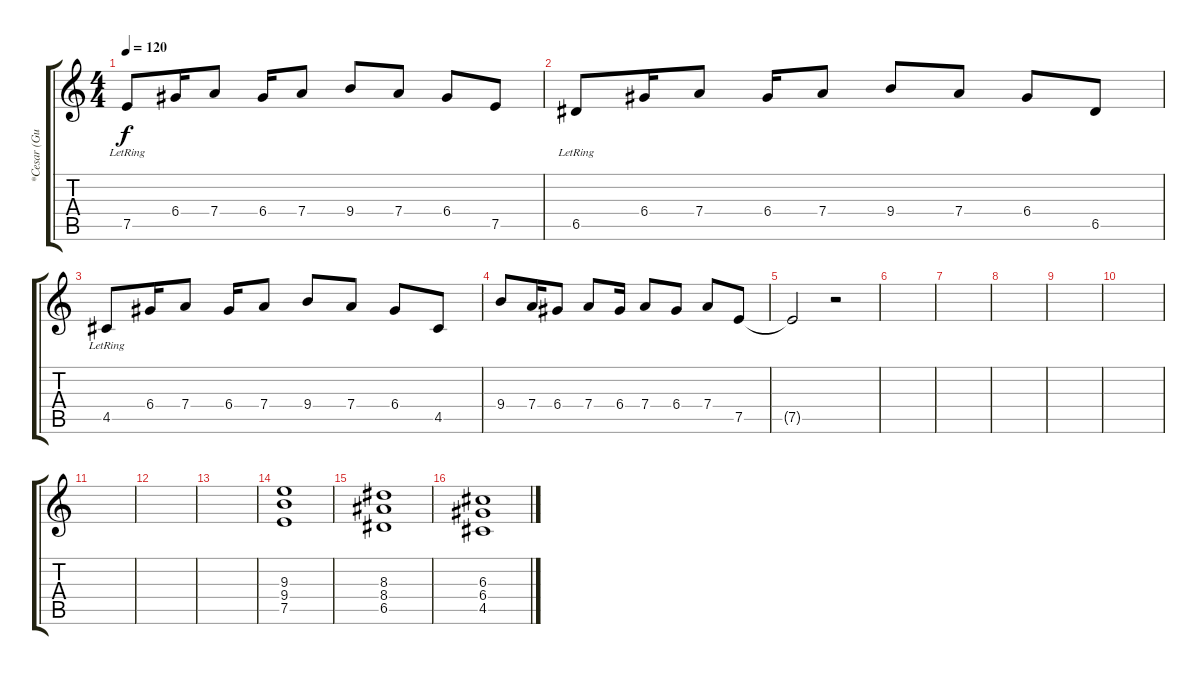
\track ("*Cesar (Guitar I)" "*Cesar (Gu") {instrument distortionguitar}
\staff {score tabs}
\tuning (E4 B3 G3 D3 A2 E2) {hide}
\ts (4 4)
\tempo 120
\clef g2
\ks c
7.5{lr}.8{dy f instrument distortionguitar} 6.4.16 7.4.8 6.4.16 7.4.8 9.4.8 7.4.8 6.4.8 7.5.8 |
6.5{lr}.8{instrument distortionguitar} 6.4.16 7.4.8 6.4.16 7.4.8 9.4.8 7.4.8 6.4.8 6.5.8 |
4.5{lr}.8{instrument distortionguitar} 6.4.16 7.4.8 6.4.16 7.4.8 9.4.8 7.4.8 6.4.8 4.5.8 |
9.4.8 7.4.16 6.4.8 7.4.8 6.4.16 7.4.8 6.4.8 7.4.8 7.5.8 |
7.5{t}.2 r.2 |
|
|
|
|
|
|
|
|
(9.3 9.4 7.5).1 |
(8.3 8.4 6.5).1 |
(6.3 6.4 4.5).1
